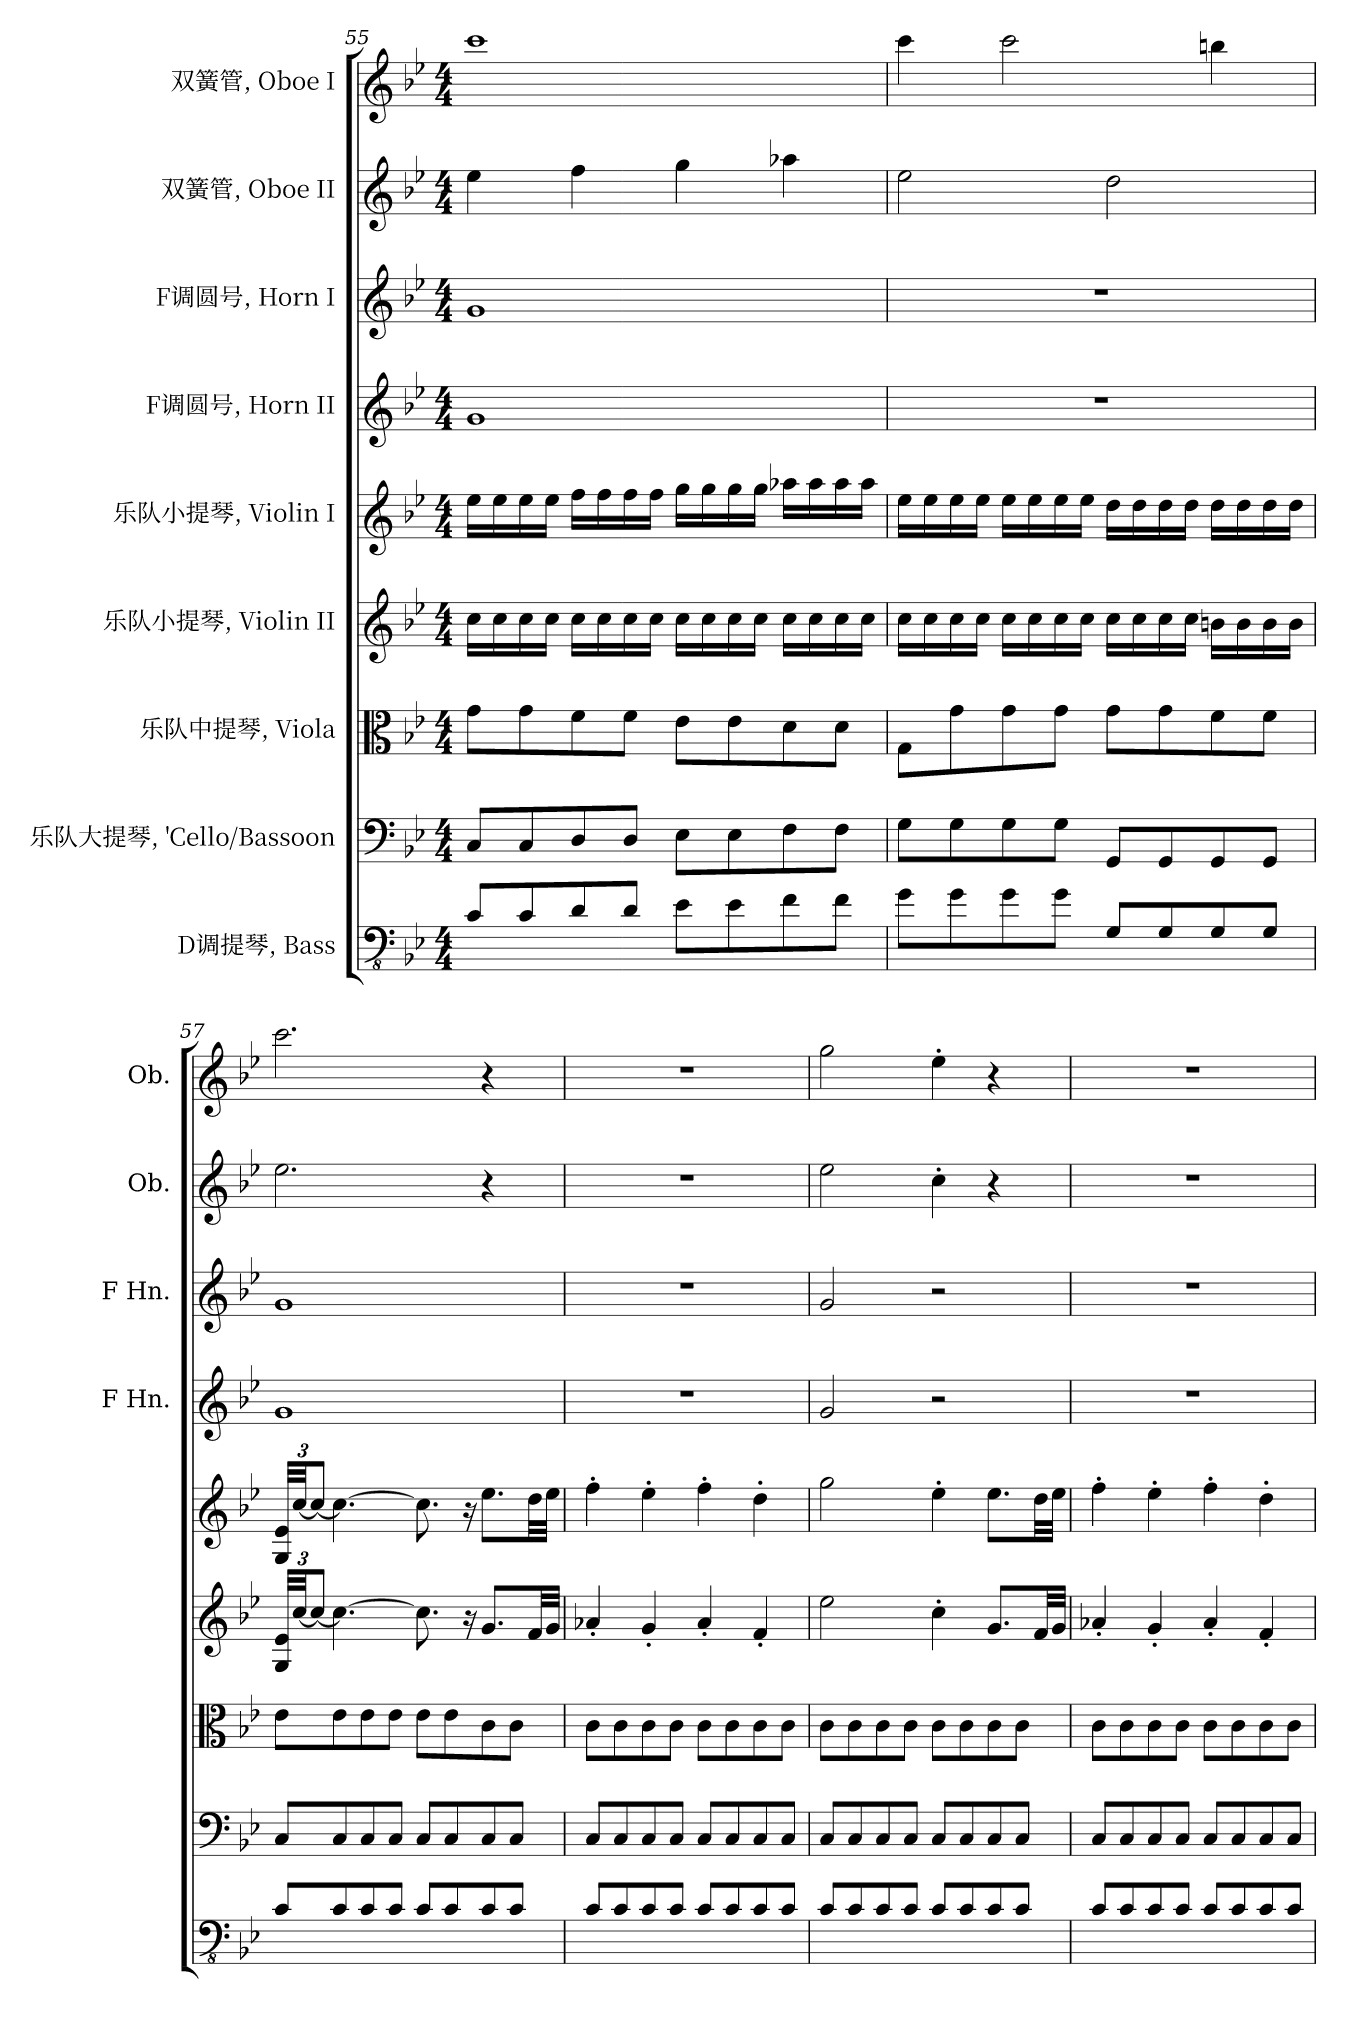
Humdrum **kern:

**kern	**kern	**kern	**kern	**kern	**kern	**kern	**kern	**kern
*part9	*part8	*part7	*part6	*part5	*part4	*part3	*part2	*part1
*staff9	*staff8	*staff7	*staff6	*staff5	*staff4	*staff3	*staff2	*staff1
*I"D调提琴, Bass	*I"乐队大提琴, 'Cello/Bassoon	*I"乐队中提琴, Viola	*I"乐队小提琴, Violin II	*I"乐队小提琴, Violin I	*I"F调圆号, Horn II	*I"F调圆号, Horn I	*I"双簧管, Oboe II	*I"双簧管, Oboe I
*	*	*	*	*	*I'F Hn.	*I'F Hn.	*I'Ob.	*I'Ob.
*clefFv4	*clefF4	*clefC3	*clefG2	*clefG2	*clefG2	*clefG2	*clefG2	*clefG2
*ITrd7c12	*	*	*	*	*ITrd4c7	*ITrd4c7	*	*
*k[b-e-]	*k[b-e-]	*k[b-e-]	*k[b-e-]	*k[b-e-]	*k[b-e-a-]	*k[b-e-a-]	*k[b-e-]	*k[b-e-]
*M4/4	*M4/4	*M4/4	*M4/4	*M4/4	*M4/4	*M4/4	*M4/4	*M4/4
=55	=55	=55	=55	=55	=55	=55	=55	=55
8CC/L	8C/L	8g\L	16cc\LL	16ee-\LL	1c	1c	4ee-\	1ccc
.	.	.	16cc\	16ee-\	.	.	.	.
8CC/	8C/	8g\	16cc\	16ee-\	.	.	.	.
.	.	.	16cc\JJ	16ee-\JJ	.	.	.	.
8DD/	8D/	8f\	16cc\LL	16ff\LL	.	.	4ff\	.
.	.	.	16cc\	16ff\	.	.	.	.
8DD/J	8D/J	8f\J	16cc\	16ff\	.	.	.	.
.	.	.	16cc\JJ	16ff\JJ	.	.	.	.
8EE-\L	8E-\L	8e-\L	16cc\LL	16gg\LL	.	.	4gg\	.
.	.	.	16cc\	16gg\	.	.	.	.
8EE-\	8E-\	8e-\	16cc\	16gg\	.	.	.	.
.	.	.	16cc\JJ	16gg\JJ	.	.	.	.
8FF\	8F\	8d\	16cc\LL	16aa-X\LL	.	.	4aa-X\	.
.	.	.	16cc\	16aa-\	.	.	.	.
8FF\J	8F\J	8d\J	16cc\	16aa-\	.	.	.	.
.	.	.	16cc\JJ	16aa-\JJ	.	.	.	.
!!LO:PB:g=z
=56	=56	=56	=56	=56	=56	=56	=56	=56
8GG\L	8G\L	8G\L	16cc\LL	16ee-\LL	1r	1r	2ee-\	4ccc\
.	.	.	16cc\	16ee-\	.	.	.	.
8GG\	8G\	8g\	16cc\	16ee-\	.	.	.	.
.	.	.	16cc\JJ	16ee-\JJ	.	.	.	.
8GG\	8G\	8g\	16cc\LL	16ee-\LL	.	.	.	2ccc\
.	.	.	16cc\	16ee-\	.	.	.	.
8GG\J	8G\J	8g\J	16cc\	16ee-\	.	.	.	.
.	.	.	16cc\JJ	16ee-\JJ	.	.	.	.
8GGG/L	8GG/L	8g\L	16cc\LL	16dd\LL	.	.	2dd\	.
.	.	.	16cc\	16dd\	.	.	.	.
8GGG/	8GG/	8g\	16cc\	16dd\	.	.	.	.
.	.	.	16cc\JJ	16dd\JJ	.	.	.	.
8GGG/	8GG/	8f\	16bn\LL	16dd\LL	.	.	.	4bbn\
.	.	.	16b\	16dd\	.	.	.	.
8GGG/J	8GG/J	8f\J	16b\	16dd\	.	.	.	.
.	.	.	16b\JJ	16dd\JJ	.	.	.	.
=57	=57	=57	=57	=57	=57	=57	=57	=57
*	*	*	*Xbrackettup	*Xbrackettup	*	*	*	*
8CC/L	8C/L	8e-\L	48G/ 48e-/LLL	48G/ 48e-/LLL	1c	1c	2.ee-\	2.ccc\
.	.	.	[48cc/JJ	[48cc/JJ	.	.	.	.
.	.	.	12cc/J_	12cc/J_	.	.	.	.
8CC/	8C/	8e-\	4.cc\_	4.cc\_	.	.	.	.
8CC/	8C/	8e-\	.	.	.	.	.	.
8CC/J	8C/J	8e-\J	.	.	.	.	.	.
8CC/L	8C/L	8e-\L	8.cc\]	8.cc\]	.	.	.	.
8CC/	8C/	8e-\	.	.	.	.	.	.
.	.	.	16r	16r	.	.	.	.
8CC/	8C/	8c\	8.g/L	8.ee-\L	.	.	4r	4r
8CC/J	8C/J	8c\J	.	.	.	.	.	.
.	.	.	32f/LL	32dd\LL	.	.	.	.
.	.	.	32g/JJJ	32ee-\JJJ	.	.	.	.
=58	=58	=58	=58	=58	=58	=58	=58	=58
8CC/L	8C/L	8c\L	4a-X'/	4ff'\	1r	1r	1r	1r
8CC/	8C/	8c\	.	.	.	.	.	.
8CC/	8C/	8c\	4g'/	4ee-'\	.	.	.	.
8CC/J	8C/J	8c\J	.	.	.	.	.	.
8CC/L	8C/L	8c\L	4a-'/	4ff'\	.	.	.	.
8CC/	8C/	8c\	.	.	.	.	.	.
8CC/	8C/	8c\	4f'/	4dd'\	.	.	.	.
8CC/J	8C/J	8c\J	.	.	.	.	.	.
!!LO:PB:g=z
=59	=59	=59	=59	=59	=59	=59	=59	=59
8CC/L	8C/L	8c\L	2ee-\	2gg\	2c/	2c/	2ee-\	2gg\
8CC/	8C/	8c\	.	.	.	.	.	.
8CC/	8C/	8c\	.	.	.	.	.	.
8CC/J	8C/J	8c\J	.	.	.	.	.	.
8CC/L	8C/L	8c\L	4cc'\	4ee-'\	2r	2r	4cc'\	4ee-'\
8CC/	8C/	8c\	.	.	.	.	.	.
8CC/	8C/	8c\	8.g/L	8.ee-\L	.	.	4r	4r
8CC/J	8C/J	8c\J	.	.	.	.	.	.
.	.	.	32f/LL	32dd\LL	.	.	.	.
.	.	.	32g/JJJ	32ee-\JJJ	.	.	.	.
=60	=60	=60	=60	=60	=60	=60	=60	=60
8CC/L	8C/L	8c\L	4a-X'/	4ff'\	1r	1r	1r	1r
8CC/	8C/	8c\	.	.	.	.	.	.
8CC/	8C/	8c\	4g'/	4ee-'\	.	.	.	.
8CC/J	8C/J	8c\J	.	.	.	.	.	.
8CC/L	8C/L	8c\L	4a-'/	4ff'\	.	.	.	.
8CC/	8C/	8c\	.	.	.	.	.	.
8CC/	8C/	8c\	4f'/	4dd'\	.	.	.	.
8CC/J	8C/J	8c\J	.	.	.	.	.	.
=	=	=	=	=	=	=	=	=
*-	*-	*-	*-	*-	*-	*-	*-	*-
